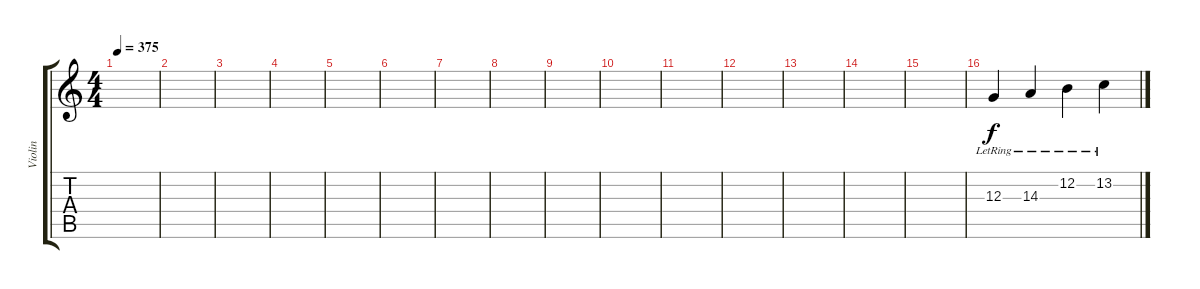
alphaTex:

\track ("Violin" "Violin") {instrument violin}
\staff {score tabs}
\tuning (E4 B3 G3 D3 A2 E2) {hide}
\ts (4 4)
\tempo 375
\clef g2
\ks c
|
|
|
|
|
|
|
|
|
|
|
|
|
|
|
12.3{lr}.4 14.3{lr}.4 12.2{lr}.4 13.2{lr}.4
